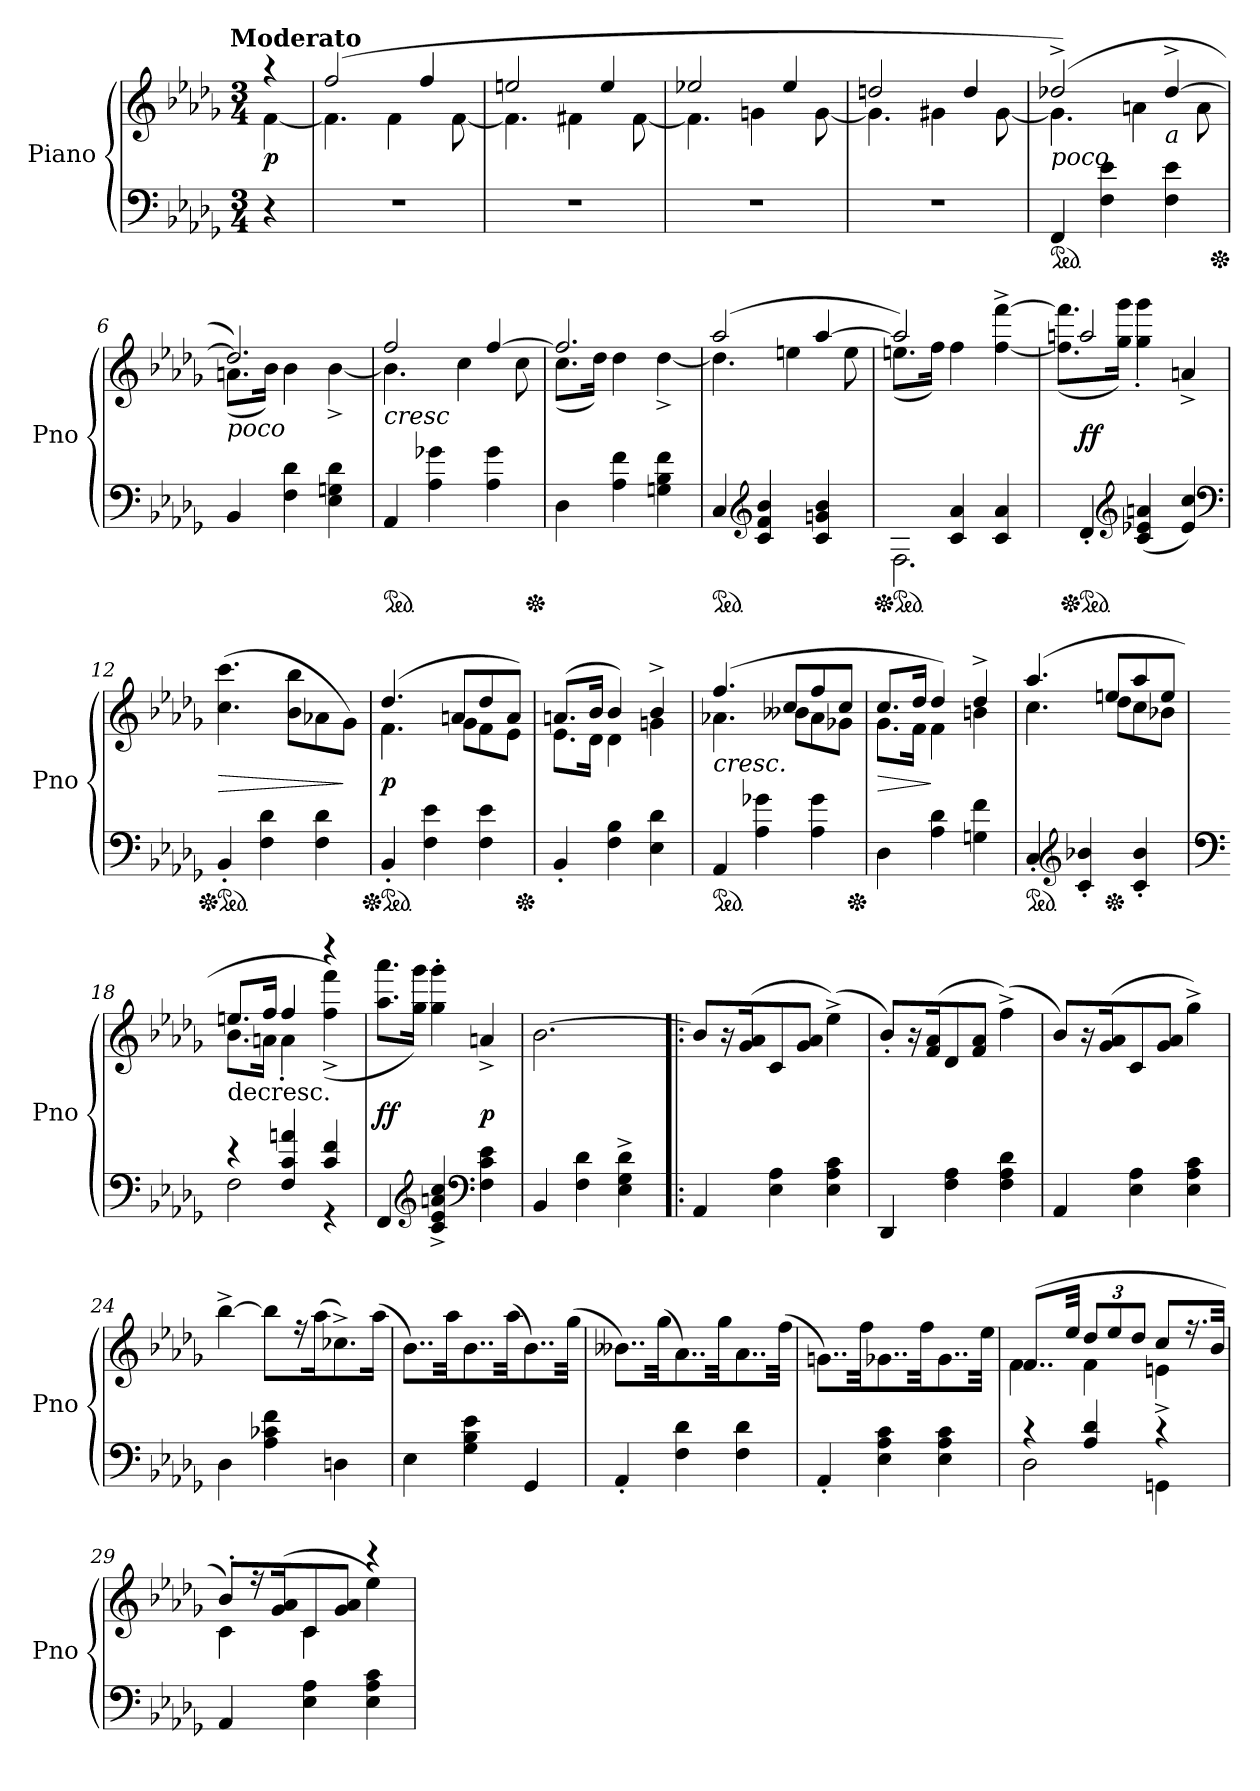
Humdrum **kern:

**kern	**kern	**dynam
*part1	*part1	*part1
*staff2	*staff1	*staff1/2
*I"Piano	*	*
*I'Pno	*	*
*clefF4	*clefG2	*
*k[b-e-a-d-g-]	*k[b-e-a-d-g-]	*
*b-:	*b-:	*
!!LO:TX:omd:t=Moderato
*M3/4	*M3/4	*
*MM132	*MM132	*
=	=	=
*	*^	*
4r	4r	[4f	p
=1	=1	=1	=1
2.r	(2ff	4.f]	.
.	.	4f	.
.	4ff	.	.
.	.	[8f	.
=2	=2	=2	=2
2.r	2een	4.f]	.
.	.	4f#X	.
.	4ee	.	.
.	.	[8f#	.
=3	=3	=3	=3
2.r	2ee-X	4.f#]	.
.	.	4gn	.
.	4ee-	.	.
.	.	[8g	.
=4	=4	=4	=4
2.r	2ddn	4.g]	.
.	.	4g#X	.
.	4dd	.	.
.	.	[8g#	.
=5	=5	=5	=5
!	!LO:TX:b:i:t=poco	!	!
*ped	*	*	*
4FF	(2dd-X^)	4.g#]	.
4F 4e-	.	.	.
.	.	4an	.
!	!LO:TX:b:i:t=a	!	!
4F 4e-	[4dd-^	.	.
.	.	8a	.
*Xped	*	*	*
=6	=6	=6	=6
!	!LO:TX:b:i:t=poco	!	!
4BB-	2.dd-])	(8.anL	.
.	.	16b-Jk)	.
4F 4d-	.	4b-	.
4E- 4Gn 4d-	.	[4b-^	.
=7	=7	=7	=7
!	!LO:TX:b:i:t=cresc	!	!
*ped	*	*	*
4AA-	2ff	4.b-]	.
4A- 4g-X	.	.	.
.	.	4cc	.
4A- 4g-	[4ff	.	.
.	.	8cc	.
*Xped	*	*	*
=8	=8	=8	=8
4D-	2.ff]	(8.ccL	.
.	.	16dd-Jk)	.
4A- 4f	.	4dd-	.
4Gn 4B- 4f	.	[4dd-^	.
=9	=9	=9	=9
*ped	*	*	*
4C	(2aa-	4.dd-]	.
*clefG2	*	*	*
4c 4f 4b-	.	.	.
.	.	4een	.
4c 4gn 4b-	[4aa-	.	.
.	.	8ee	.
=10	=10	=10	=10
*^	*	*	*
*Xped	*	*	*	*
*ped	*	*	*	*
4ryy	2.F	2aa-])	(8.eenL	.
.	.	.	16ffJk)	.
4c 4a-	.	.	4ff	.
4c 4a-	.	4ryy	[4ff^ [4fff^	.
*v	*v	*	*	*
=11	=11	=11	=11
*Xped	*	*	*
*ped	*	*	*
4d-'	2aan	(8.ff] 8.fff]L	ff
.	.	16gg- 16ggg-Jk)	.
*clefG2	*	*	*
(4c 4e-X 4an	.	4gg-' 4ggg-'	.
4e- 4cc)	4an^	4ryy	.
*	*v	*v	*
*clefF4	*	*
=12	=12	=12
*Xped	*	*
*ped	*	*
4BB-'	(4.cc 4.ccc	>
4F 4d-	.	.
.	8b- 8bb-L	.
4F 4d-	8a-X	.
.	8g-J)	]
=13	=13	=13
*	*^	*
*Xped	*	*	*
*ped	*	*	*
4BB-'	(4.dd-	4.f	p
4F 4e-	.	.	.
.	8anL	8g-L	.
4F 4e-	8dd-	8f	.
.	8aJ)	8e-J	.
*Xped	*	*	*
=14	=14	=14	=14
4BB-'	(8.anL	8.e-L	.
.	16b-Jk	16d-Jk	.
4F 4B-	4b-)	4d-	.
4E- 4d-	4b-^	4gn	.
=15	=15	=15	=15
!	!LO:TX:b:i:t=cresc.	!	!
*ped	*	*	*
4AA-	(4.ff	4.a-X	.
4A- 4g-X	.	.	.
.	8ccL	8b--XL	.
4A- 4g-	8ff	8a-	.
.	8ccJ	8g-XJ	.
*Xped	*	*	*
=16	=16	=16	=16
4D-	8.ccL	8.g-L	>
.	16dd-Jk	16fJk	.
4A- 4d-	4dd-)	4f	]
4Gn 4f	4dd-^	4bn	.
=17	=17	=17	=17
*ped	*	*	*
4C'	(4.aa-	4.cc	.
*clefG2	*	*	*
4c' 4b-X'	.	.	.
*Xped	*	*	*
.	8eenL	8dd-L	.
4c' 4b-'	8aa-	8cc	.
.	8eeJ	8b-XJ	.
=18	=18	=18	=18
*clefF4	*	*	*
*^	*	*	*
!	!	!LO:TX:c:t=decresc.	!	!
4r	2F	8.eenL	8.b-L	.
.	.	16ffJk	16anJk	.
4F 4c 4an	.	4ff	4a'	.
4c 4f	4r	4r	(4ff^ 4fff^)	.
*v	*v	*	*	*
*	*v	*v	*
=19	=19	=19
4FF	8.aa- 8.aaa-L	ff
.	16gg- 16ggg-Jk)	.
*clefG2	*	*
4c^ 4e-^ 4an^ 4cc^	4gg-' 4ggg-'	.
*clefF4	*	*
4F 4c 4e-	4an^	p
=20	=20	=20
4BB-	[2.b-	.
4F 4d-	.	.
4E-^ 4G-^ 4d-^	.	.
=21!|:	=21!|:	=21!|:
4AA-	8b-L]	.
.	16r	.
.	(16g- 16a-K	.
4E- 4A-	8c	.
.	8g- 8a-J	.
4E- 4A- 4c	(4ee-^)	.
=22	=22	=22
4DD-	8b-'L)	.
.	16r	.
.	(16f 16a-K	.
4F 4A-	8d-	.
.	8f 8a-J	.
4F 4A- 4d-	(4ff^)	.
=23	=23	=23
4AA-	8b-L)	.
.	16r	.
.	(16g- 16a-K	.
4E- 4A-	8c	.
.	8g- 8a-J	.
4E- 4A- 4c	4gg-^)	.
=24	=24	=24
4D-	[4bb-^	.
4A- 4c-X 4f	8bb-L]	.
.	16r	.
.	(16aa-K	.
4Dn	8.cc-X^)	.
.	(16aa-Jk	.
=25	=25	=25
4E-	8..b-L)	.
.	32aa-KK	.
4G- 4B- 4e-	8..b-	.
.	(32aa-KK	.
4GG-	8..b-)	.
.	(32gg-Jkk	.
=26	=26	=26
4AA-'	8..b--XL)	.
.	(32gg-KK	.
4F 4d-	8..a-)	.
.	32gg-KK	.
4F 4d-	8..a-	.
.	(32ffJkk	.
=27	=27	=27
4AA-'	8..gnL)	.
.	32ffKK	.
4E- 4A- 4c	8..g-X	.
.	32ffKK	.
4E- 4A- 4c	8..g-	.
.	32ee-Jkk	.
=28	=28	=28
*^	*^	*
4r	2D-	(8..fL	4f	.
.	.	32ee-Jkk	.	.
4A- 4d-	.	12dd-L	4f	.
.	.	12ee-	.	.
.	.	12dd-J	.	.
4r	4GGn	8ccL	4en^	.
.	.	16.r	.	.
.	.	32b-Jkk	.	.
*v	*v	*	*	*
=29	=29	=29	=29
4AA-	8b-'L)	4c	.
.	16r	.	.
.	(16g- 16a-K	.	.
4E- 4A-	8c	4c	.
.	8g- 8a-J	.	.
4E- 4A- 4c	4r	4ee-)	.
*	*v	*v	*
=	=	=
*-	*-	*-
